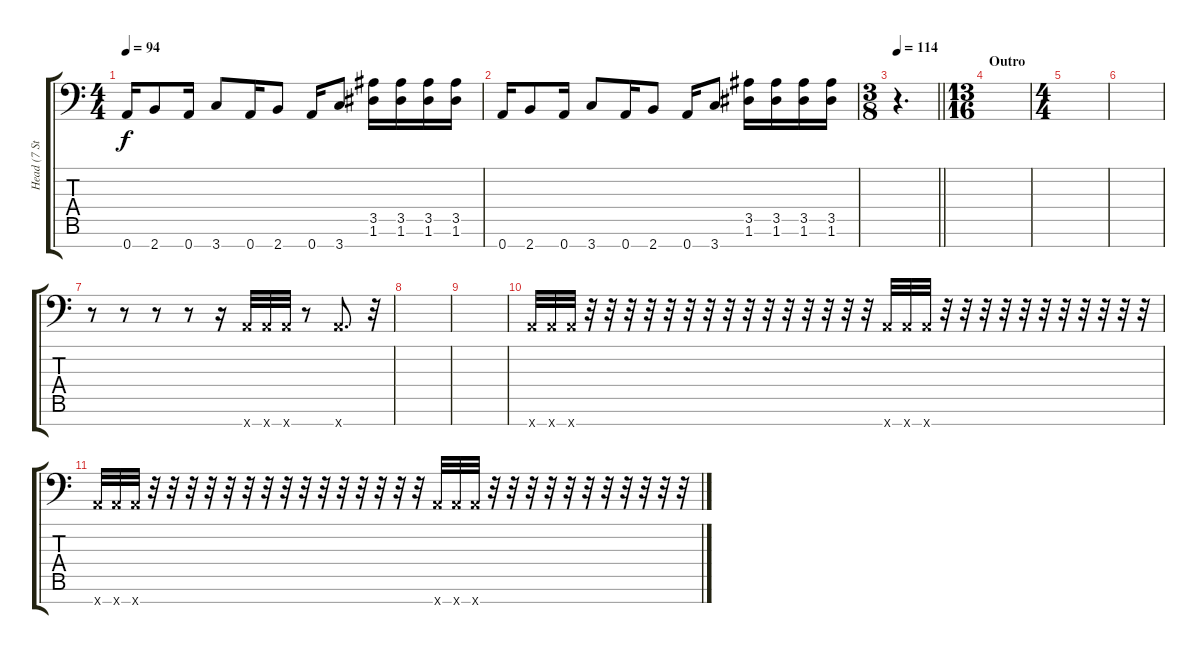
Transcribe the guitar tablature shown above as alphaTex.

\track ("Head (7 String)" "Head (7 St") {instrument overdrivenguitar}
\staff {score tabs}
\tuning (D4 A3 F3 C3 G2 D2 A1) {hide}
\ts (4 4)
\tempo 94
\clef f4
\ks c
0.7.16{dy f} 2.7.8 0.7.16 3.7.8 0.7.16 2.7.8 0.7.16 3.7.8 (3.5 1.6).16 (3.5 1.6).16 (3.5 1.6).16 (3.5 1.6).16 |
0.7.16 2.7.8 0.7.16 3.7.8 0.7.16 2.7.8 0.7.16 3.7.8 (3.5 1.6).16 (3.5 1.6).16 (3.5 1.6).16 (3.5 1.6).16 |
\ts (3 8)
\tempo 114
\barLineRight lightlight
r.4{d} |
\ts (13 16)
\section ("" "Outro")
|
\ts (4 4)
|
|
r.8 r.8 r.8 r.8 r.16 0.7{x}.32 0.7{x}.32 0.7{x}.32 r.8 0.7{x}.8{d} r.32 |
|
|
0.7{x}.32{volume 13} 0.7{x}.32 0.7{x}.32 r.32 r.32 r.32 r.32 r.32 r.32 r.32 r.32 r.32 r.32 r.32 r.32 r.32 r.32 r.32{volume 10} 0.7{x}.32 0.7{x}.32 0.7{x}.32 r.32 r.32 r.32 r.32 r.32 r.32 r.32 r.32 r.32 r.32 r.32 |
0.7{x}.32 0.7{x}.32 0.7{x}.32 r.32 r.32 r.32 r.32 r.32 r.32 r.32 r.32 r.32 r.32 r.32 r.32 r.32 r.32 r.32 0.7{x}.32 0.7{x}.32 0.7{x}.32 r.32 r.32 r.32 r.32 r.32 r.32 r.32 r.32 r.32 r.32 r.32
